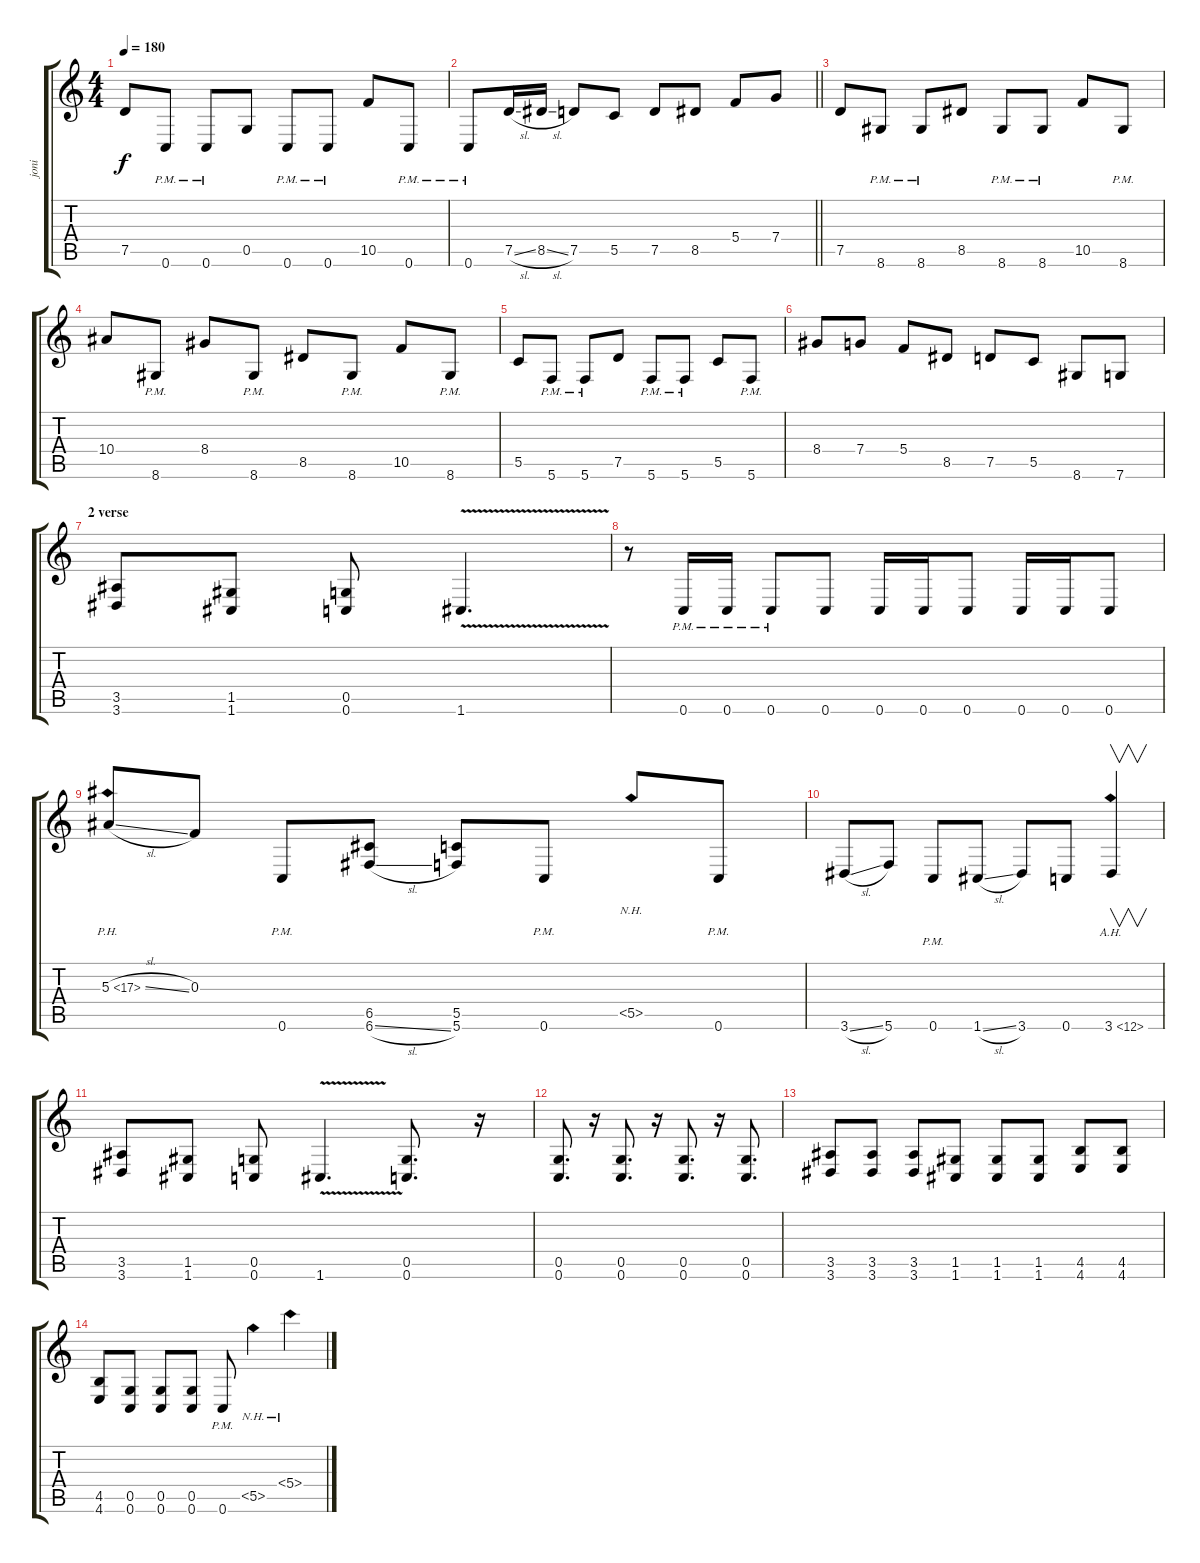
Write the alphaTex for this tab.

\track ("joni" "joni") {instrument distortionguitar}
\staff {score tabs}
\tuning (D4 A3 F3 C3 G2 C2) {hide}
\ts (4 4)
\tempo 180
\clef g2
\ks c
7.5.8{dy f} 0.6{pm}.8 0.6{pm}.8 0.5.8 0.6{pm}.8 0.6{pm}.8 10.5.8 0.6{pm}.8 |
\barLineRight lightlight
0.6{pm}.8 7.5{sl}.16 8.5{sl}.16 7.5.8 5.5.8 7.5.8 8.5.8 5.4.8 7.4.8 |
7.5.8 8.6{pm}.8 8.6{pm}.8 8.5.8 8.6{pm}.8 8.6{pm}.8 10.5.8 8.6{pm}.8 |
10.4.8 8.6{pm}.8 8.4.8 8.6{pm}.8 8.5.8 8.6{pm}.8 10.5.8 8.6{pm}.8 |
5.5.8 5.6{pm}.8 5.6{pm}.8 7.5.8 5.6{pm}.8 5.6{pm}.8 5.5.8 5.6{pm}.8 |
8.4.8 7.4.8 5.4.8 8.5.8 7.5.8 5.5.8 8.6.8 7.6.8 |
\section ("" "2 verse")
(3.5 3.6).8 (1.5 1.6).8 (0.5 0.6).8 1.6{v}.4{d} |
r.8 0.6{pm}.16 0.6{pm}.16 0.6{pm}.8 0.6.8 0.6.16 0.6.16 0.6.8 0.6.16 0.6.16 0.6.8 |
5.3{ph 12 sl}.8 0.3.8 0.6{pm}.8 (6.5 6.6{sl}).8 (5.5 5.6).8 0.6{pm}.8 5.5{nh}.8 0.6{pm}.8 |
3.6{sl}.8 5.6.8 0.6{pm}.8 1.6{sl}.8 3.6.8 0.6.8 3.6{ah 9}.4{v} |
(3.5 3.6).8 (1.5 1.6).8 (0.5 0.6).8 1.6{v}.4{d} (0.5 0.6).8{d} r.16 |
(0.5 0.6).8{d} r.16 (0.5 0.6).8{d} r.16 (0.5 0.6).8{d} r.16 (0.5 0.6).8{d} |
(3.5 3.6).8 (3.5 3.6).8 (3.5 3.6).8 (1.5 1.6).8 (1.5 1.6).8 (1.5 1.6).8 (4.5 4.6).8 (4.5 4.6).8 |
(4.5 4.6).8 (0.5 0.6).8 (0.5 0.6).8 (0.5 0.6).8 0.6{pm}.8 5.5{nh}.4 5.4{nh}.4
